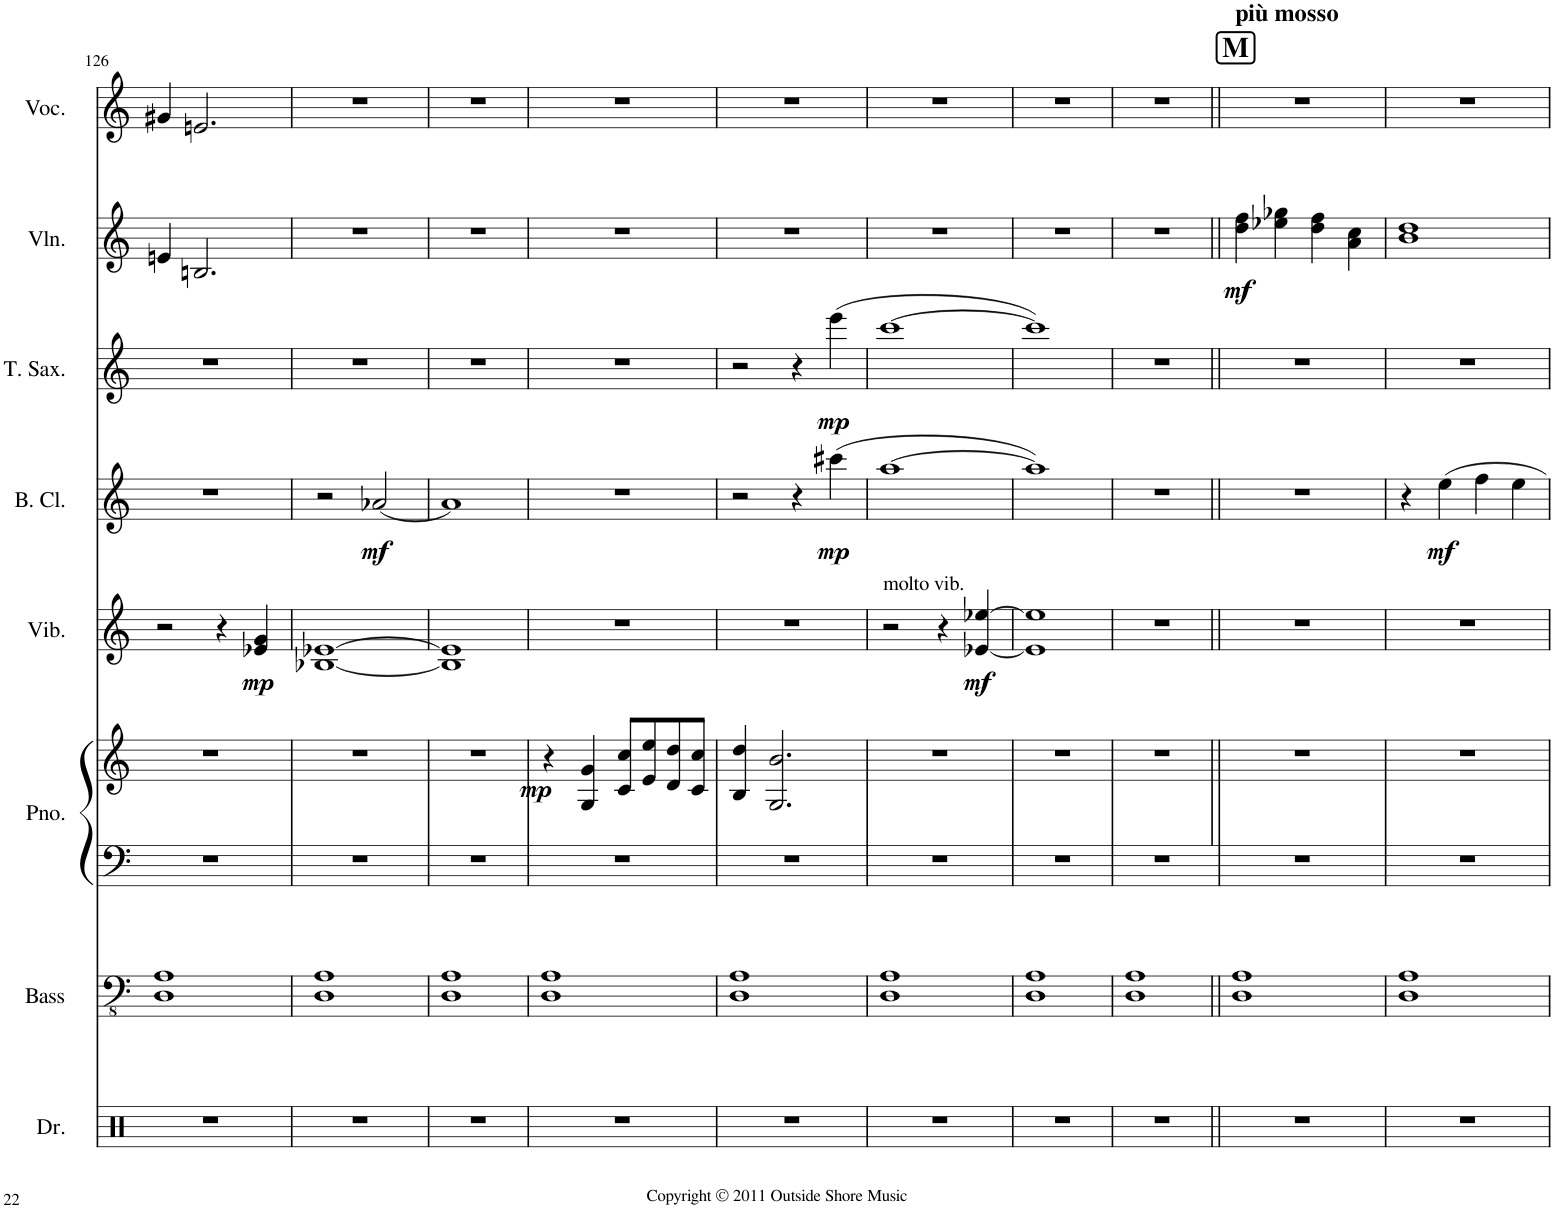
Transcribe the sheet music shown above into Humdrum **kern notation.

**kern	**kern	**kern	**kern	**dynam	**kern	**dynam	**kern	**dynam	**kern	**dynam	**kern	**dynam	**kern
*part8	*part7	*part6	*part6	*part6	*part5	*part5	*part4	*part4	*part3	*part3	*part2	*part2	*part1
*staff9	*staff8	*staff7	*staff6	*staff6/7	*staff5	*staff5	*staff4	*staff4	*staff3	*staff3	*staff2	*staff2	*staff1
*I"Drums	*I"Bass	*I"Piano	*	*	*I"Vibraphone	*	*I"Bass Clarinet	*	*I"Tenor Saxophone	*	*I"Violin	*	*I"Voice
*I'Dr.	*I'Bass	*I'Pno.	*	*	*I'Vib.	*	*I'B. Cl.	*	*I'T. Sax.	*	*I'Vln.	*	*I'Voc.
!!LO:PB:g=z
*clefX	*clefFv4	*clefF4	*clefG2	*	*clefG2	*	*clefG2	*	*clefG2	*	*clefG2	*	*clefG2
*	*Trd7c12	*	*	*	*	*	*Trd8c14	*	*Trd8c14	*	*	*	*
*k[]	*k[]	*k[]	*k[]	*	*k[]	*	*k[]	*	*k[]	*	*k[]	*	*k[]
*M4/4	*M4/4	*M4/4	*M4/4	*	*M4/4	*	*M4/4	*	*M4/4	*	*M4/4	*	*M4/4
=126	=126	=126	=126	=126	=126	=126	=126	=126	=126	=126	=126	=126	=126
1r	1DD 1AA	1r	1r	.	2r	.	1r	.	1r	.	4en/	.	4g#X/
.	.	.	.	.	.	.	.	.	.	.	2.Bn/	.	2.en/
.	.	.	.	.	4r	.	.	.	.	.	.	.	.
!	!	!	!	!	!	!LO:DY:b	!	!	!	!	!	!	!
.	.	.	.	.	4e-X/ 4g/	mp	.	.	.	.	.	.	.
=127	=127	=127	=127	=127	=127	=127	=127	=127	=127	=127	=127	=127	=127
1r	1DD 1AA	1r	1r	.	[1B-X [1e-X	.	2r	.	1r	.	1r	.	1r
!	!	!	!	!	!	!	!	!LO:DY:b	!	!	!	!	!
.	.	.	.	.	.	.	[2a-X/	mf	.	.	.	.	.
=128	=128	=128	=128	=128	=128	=128	=128	=128	=128	=128	=128	=128	=128
1r	1DD 1AA	1r	1r	.	1B-] 1e-]	.	1a-]	.	1r	.	1r	.	1r
=129	=129	=129	=129	=129	=129	=129	=129	=129	=129	=129	=129	=129	=129
!	!	!	!	!LO:DY:b	!	!	!	!	!	!	!	!	!
1r	1DD 1AA	1r	4r	mp	1r	.	1r	.	1r	.	1r	.	1r
.	.	.	4G/ 4g/	.	.	.	.	.	.	.	.	.	.
.	.	.	8c/ 8cc/L	.	.	.	.	.	.	.	.	.	.
.	.	.	8e/ 8ee/	.	.	.	.	.	.	.	.	.	.
.	.	.	8d/ 8dd/	.	.	.	.	.	.	.	.	.	.
.	.	.	8c/ 8cc/J	.	.	.	.	.	.	.	.	.	.
=130	=130	=130	=130	=130	=130	=130	=130	=130	=130	=130	=130	=130	=130
1r	1DD 1AA	1r	4B/ 4dd/	.	1r	.	2r	.	2r	.	1r	.	1r
.	.	.	2.G/ 2.b/	.	.	.	.	.	.	.	.	.	.
.	.	.	.	.	.	.	4r	.	4r	.	.	.	.
!	!	!	!	!	!	!	!	!LO:DY:b	!	!LO:DY:b	!	!	!
.	.	.	.	.	.	.	(4ccc#X\	mp	(4eee\	mp	.	.	.
=131	=131	=131	=131	=131	=131	=131	=131	=131	=131	=131	=131	=131	=131
!	!	!	!	!	!LO:TX:a:t=molto vib.	!	!	!	!	!	!	!	!
1r	1DD 1AA	1r	1r	.	2r	.	[1aa	.	[1ccc	.	1r	.	1r
.	.	.	.	.	4r	.	.	.	.	.	.	.	.
!	!	!	!	!	!	!LO:DY:b	!	!	!	!	!	!	!
.	.	.	.	.	[4e-X/ [4ee-X/	mf	.	.	.	.	.	.	.
=132	=132	=132	=132	=132	=132	=132	=132	=132	=132	=132	=132	=132	=132
1r	1DD 1AA	1r	1r	.	1e-] 1ee-]	.	1aa])	.	1ccc])	.	1r	.	1r
=133	=133	=133	=133	=133	=133	=133	=133	=133	=133	=133	=133	=133	=133
1r	1DD 1AA	1r	1r	.	1r	.	1r	.	1r	.	1r	.	1r
=134||	=134||	=134||	=134||	=134||	=134||	=134||	=134||	=134||	=134||	=134||	=134||	=134||	=134||
!	!	!	!	!	!	!	!	!	!	!	!	!	!LO:TX:a:B:t=M
!	!	!	!	!	!	!	!	!	!	!	!	!	!LO:TX:a:B:t=più mosso
!	!	!	!	!	!	!	!	!	!	!	!	!LO:DY:b	!
1r	1DD 1AA	1r	1r	.	1r	.	1r	.	1r	.	4dd\ 4ff\	mf	1r
.	.	.	.	.	.	.	.	.	.	.	4ee-X\ 4gg-X\	.	.
.	.	.	.	.	.	.	.	.	.	.	4dd\ 4ff\	.	.
.	.	.	.	.	.	.	.	.	.	.	4a\ 4cc\	.	.
=135	=135	=135	=135	=135	=135	=135	=135	=135	=135	=135	=135	=135	=135
1r	1DD 1AA	1r	1r	.	1r	.	4r	.	1r	.	1b 1dd	.	1r
!	!	!	!	!	!	!	!	!LO:DY:b	!	!	!	!	!
.	.	.	.	.	.	.	4ee\	mf	.	.	.	.	.
.	.	.	.	.	.	.	4ff\	.	.	.	.	.	.
.	.	.	.	.	.	.	4ee\	.	.	.	.	.	.
=	=	=	=	=	=	=	=	=	=	=	=	=	=
*-	*-	*-	*-	*-	*-	*-	*-	*-	*-	*-	*-	*-	*-
